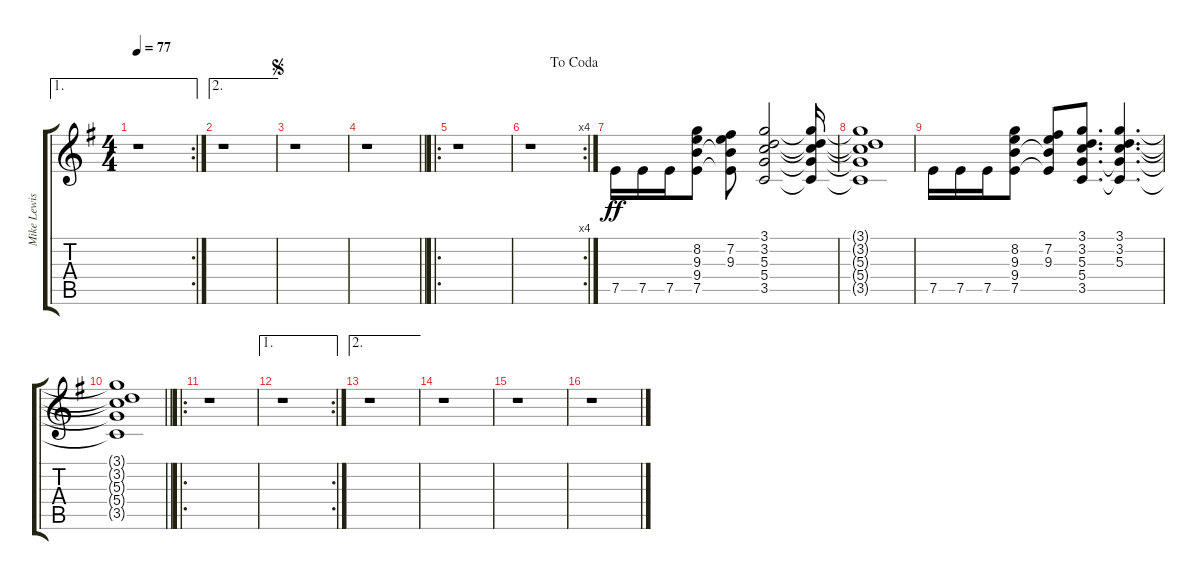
\track ("Mike Lewis - Clean" "Mike Lewis") {instrument acousticguitarnylon}
\staff {score tabs}
\tuning (E4 B3 G3 D3 A2 D2) {hide}
\ae 1
\rc 2
\ts (4 4)
\tempo 77
\clef g2
\ks g
r.1{dy f} |
\ae 2
r.1 |
\jump segno
r.1 |
\barLineRight lightlight
r.1 |
\ro
r.1 |
\rc 4
\jump dacoda
r.1 |
7.5.16{dy ff} 7.5.16 7.5.16 (8.2 9.3 9.4 7.5).8 (7.2 9.3 9.4{t} 7.5{t}).8 (3.1 3.2 5.3 5.4 3.5).2 (3.1{t} 3.2{t} 5.3{t} 5.4{t} 3.5{t}).16 |
(3.1{t} 3.2{t} 5.3{t} 5.4{t} 3.5{t}).1 |
7.5.16 7.5.16 7.5.16 (8.2 9.3 9.4 7.5).8 (7.2 9.3 9.4{t} 7.5{t}).8 (3.1 3.2 5.3 5.4 3.5).8{d} (3.1 3.2 5.3 5.4{t} 3.5{t}).4{d} |
\barLineRight lightlight
(3.1{t} 3.2{t} 5.3{t} 5.4{t} 3.5{t}).1 |
\ro
r.1 |
\ae 1
\rc 2
r.1 |
\ae 2
r.1 |
r.1 |
r.1 |
r.1
